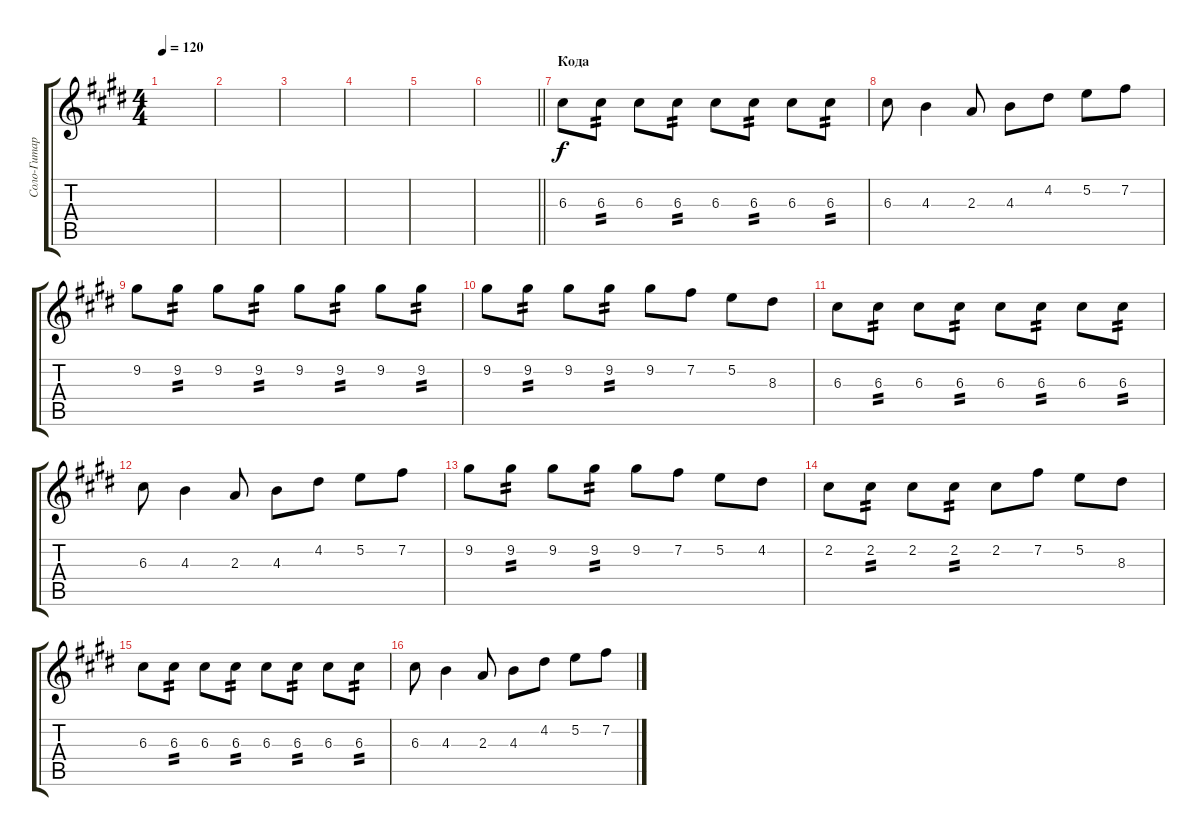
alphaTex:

\track ("Соло-Гитара 2" "Соло-Гитар") {instrument electricguitarjazz}
\staff {score tabs}
\tuning (E4 B3 G3 D3 A2 E2) {hide}
\ts (4 4)
\tempo 120
\clef g2
\ks e
|
|
|
|
|
\barLineRight lightlight
|
\section ("" "Кода")
6.3.8 6.3.8{tp 2} 6.3.8 6.3.8{tp 2} 6.3.8 6.3.8{tp 2} 6.3.8 6.3.8{tp 2} |
6.3.8 4.3.4 2.3.8 4.3.8 4.2.8 5.2.8 7.2.8 |
9.2.8 9.2.8{tp 2} 9.2.8 9.2.8{tp 2} 9.2.8 9.2.8{tp 2} 9.2.8 9.2.8{tp 2} |
9.2.8 9.2.8{tp 2} 9.2.8 9.2.8{tp 2} 9.2.8 7.2.8 5.2.8 8.3.8 |
6.3.8 6.3.8{tp 2} 6.3.8 6.3.8{tp 2} 6.3.8 6.3.8{tp 2} 6.3.8 6.3.8{tp 2} |
6.3.8 4.3.4 2.3.8 4.3.8 4.2.8 5.2.8 7.2.8 |
9.2.8 9.2.8{tp 2} 9.2.8 9.2.8{tp 2} 9.2.8 7.2.8 5.2.8 4.2.8 |
2.2.8 2.2.8{tp 2} 2.2.8 2.2.8{tp 2} 2.2.8 7.2.8 5.2.8 8.3.8 |
6.3.8 6.3.8{tp 2} 6.3.8 6.3.8{tp 2} 6.3.8 6.3.8{tp 2} 6.3.8 6.3.8{tp 2} |
6.3.8 4.3.4 2.3.8 4.3.8 4.2.8 5.2.8 7.2.8
